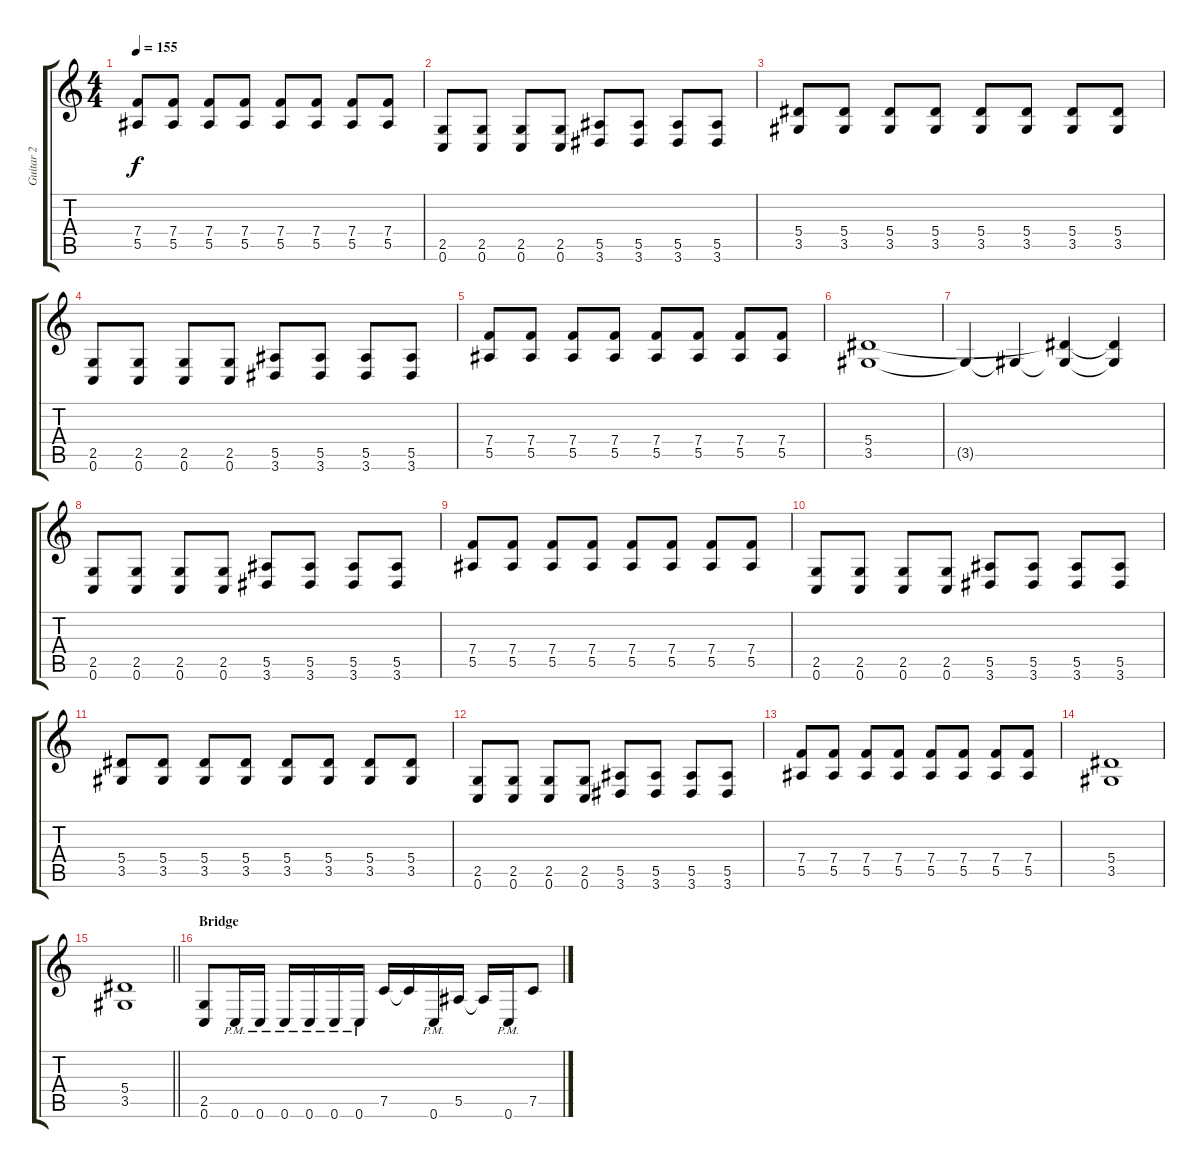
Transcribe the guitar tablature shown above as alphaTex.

\track ("Guitar 2" "Guitar 2") {instrument overdrivenguitar}
\staff {score tabs}
\tuning (C4 G3 Eb3 Bb2 F2 C2) {hide}
\ts (4 4)
\tempo 155
\clef g2
\ks c
(7.4 5.5).8{dy f} (7.4 5.5).8 (7.4 5.5).8 (7.4 5.5).8 (7.4 5.5).8 (7.4 5.5).8 (7.4 5.5).8 (7.4 5.5).8 |
(2.5 0.6).8 (2.5 0.6).8 (2.5 0.6).8 (2.5 0.6).8 (5.5 3.6).8 (5.5 3.6).8 (5.5 3.6).8 (5.5 3.6).8 |
(5.4 3.5).8 (5.4 3.5).8 (5.4 3.5).8 (5.4 3.5).8 (5.4 3.5).8 (5.4 3.5).8 (5.4 3.5).8 (5.4 3.5).8 |
(2.5 0.6).8 (2.5 0.6).8 (2.5 0.6).8 (2.5 0.6).8 (5.5 3.6).8 (5.5 3.6).8 (5.5 3.6).8 (5.5 3.6).8 |
(7.4 5.5).8 (7.4 5.5).8 (7.4 5.5).8 (7.4 5.5).8 (7.4 5.5).8 (7.4 5.5).8 (7.4 5.5).8 (7.4 5.5).8 |
(5.4 3.5).1 |
3.5{t}.4 3.5{t}.4 (5.4{t} 3.5{t}).4 (5.4{t} 3.5{t}).4 |
(2.5 0.6).8 (2.5 0.6).8 (2.5 0.6).8 (2.5 0.6).8 (5.5 3.6).8 (5.5 3.6).8 (5.5 3.6).8 (5.5 3.6).8 |
(7.4 5.5).8 (7.4 5.5).8 (7.4 5.5).8 (7.4 5.5).8 (7.4 5.5).8 (7.4 5.5).8 (7.4 5.5).8 (7.4 5.5).8 |
(2.5 0.6).8 (2.5 0.6).8 (2.5 0.6).8 (2.5 0.6).8 (5.5 3.6).8 (5.5 3.6).8 (5.5 3.6).8 (5.5 3.6).8 |
(5.4 3.5).8 (5.4 3.5).8 (5.4 3.5).8 (5.4 3.5).8 (5.4 3.5).8 (5.4 3.5).8 (5.4 3.5).8 (5.4 3.5).8 |
(2.5 0.6).8 (2.5 0.6).8 (2.5 0.6).8 (2.5 0.6).8 (5.5 3.6).8 (5.5 3.6).8 (5.5 3.6).8 (5.5 3.6).8 |
(7.4 5.5).8 (7.4 5.5).8 (7.4 5.5).8 (7.4 5.5).8 (7.4 5.5).8 (7.4 5.5).8 (7.4 5.5).8 (7.4 5.5).8 |
(5.4 3.5).1 |
\barLineRight lightlight
(5.4 3.5).1 |
\section ("" "Bridge")
(2.5 0.6).8 0.6{pm}.16 0.6{pm}.16 0.6{pm}.16 0.6{pm}.16 0.6{pm}.16 0.6{pm}.16 7.5.16 7.5{t}.16 0.6{pm}.16 5.5.16 5.5{t}.16 0.6{pm}.16 7.5.8
